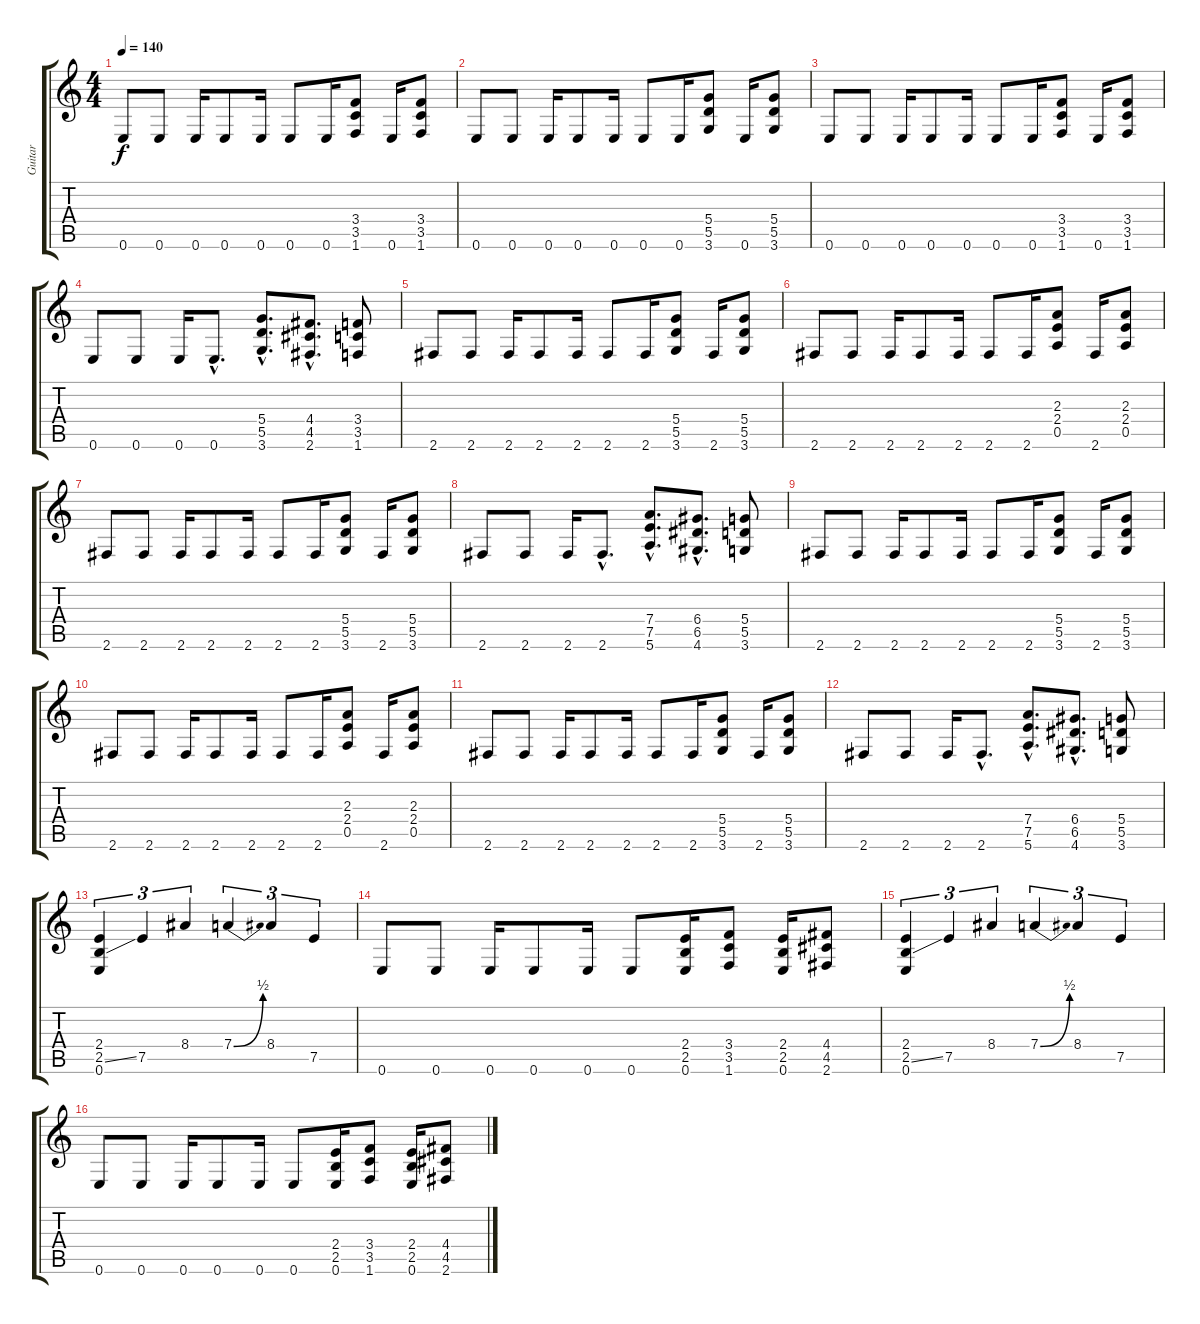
\track ("Guitar" "Guitar") {instrument distortionguitar}
\staff {score tabs}
\tuning (E4 B3 G3 D3 A2 E2) {hide}
\ts (4 4)
\tempo 140
\clef g2
\ks c
0.6.8{dy f} 0.6.8 0.6.16 0.6.8 0.6.16 0.6.8 0.6.16 (3.4 3.5 1.6).8 0.6.16 (3.4 3.5 1.6).8 |
0.6.8 0.6.8 0.6.16 0.6.8 0.6.16 0.6.8 0.6.16 (5.4 5.5 3.6).8 0.6.16 (5.4 5.5 3.6).8 |
0.6.8 0.6.8 0.6.16 0.6.8 0.6.16 0.6.8 0.6.16 (3.4 3.5 1.6).8 0.6.16 (3.4 3.5 1.6).8 |
0.6.8 0.6.8 0.6.16 0.6{hac}.8{d} (5.4{hac} 5.5{hac} 3.6{hac}).8{d} (4.4{hac} 4.5{hac} 2.6{hac}).8{d} (3.4 3.5 1.6).8 |
2.6.8 2.6.8 2.6.16 2.6.8 2.6.16 2.6.8 2.6.16 (5.4 5.5 3.6).8 2.6.16 (5.4 5.5 3.6).8 |
2.6.8 2.6.8 2.6.16 2.6.8 2.6.16 2.6.8 2.6.16 (2.3 2.4 0.5).8 2.6.16 (2.3 2.4 0.5).8 |
2.6.8 2.6.8 2.6.16 2.6.8 2.6.16 2.6.8 2.6.16 (5.4 5.5 3.6).8 2.6.16 (5.4 5.5 3.6).8 |
2.6.8 2.6.8 2.6.16 2.6{hac}.8{d} (7.4{hac} 7.5{hac} 5.6{hac}).8{d} (6.4{hac} 6.5{hac} 4.6{hac}).8{d} (5.4 5.5 3.6).8 |
2.6.8 2.6.8 2.6.16 2.6.8 2.6.16 2.6.8 2.6.16 (5.4 5.5 3.6).8 2.6.16 (5.4 5.5 3.6).8 |
2.6.8 2.6.8 2.6.16 2.6.8 2.6.16 2.6.8 2.6.16 (2.3 2.4 0.5).8 2.6.16 (2.3 2.4 0.5).8 |
2.6.8 2.6.8 2.6.16 2.6.8 2.6.16 2.6.8 2.6.16 (5.4 5.5 3.6).8 2.6.16 (5.4 5.5 3.6).8 |
2.6.8 2.6.8 2.6.16 2.6{hac}.8{d} (7.4{hac} 7.5{hac} 5.6{hac}).8{d} (6.4{hac} 6.5{hac} 4.6{hac}).8{d} (5.4 5.5 3.6).8 |
(2.4 2.5{ss} 0.6).4{tu (3 2)} 7.5.4{tu (3 2)} 8.4.4{tu (3 2)} 7.4{be (bend 0 0 60 2)}.4{tu (3 2)} 8.4.4{tu (3 2)} 7.5.4{tu (3 2)} |
0.6.8 0.6.8 0.6.16 0.6.8 0.6.16 0.6.8 (2.4 2.5 0.6).16 (3.4 3.5 1.6).8 (2.4 2.5 0.6).16 (4.4 4.5 2.6).8 |
(2.4 2.5{ss} 0.6).4{tu (3 2)} 7.5.4{tu (3 2)} 8.4.4{tu (3 2)} 7.4{be (bend 0 0 60 2)}.4{tu (3 2)} 8.4.4{tu (3 2)} 7.5.4{tu (3 2)} |
0.6.8 0.6.8 0.6.16 0.6.8 0.6.16 0.6.8 (2.4 2.5 0.6).16 (3.4 3.5 1.6).8 (2.4 2.5 0.6).16 (4.4 4.5 2.6).8
